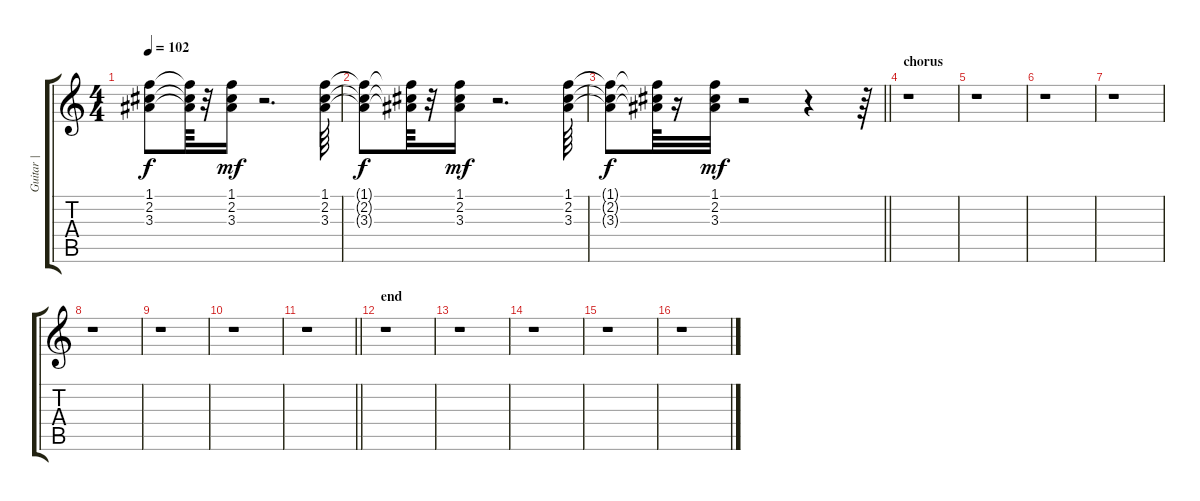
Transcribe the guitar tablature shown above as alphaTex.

\track ("Guitar |" "Guitar |") {instrument electricguitarjazz}
\staff {score tabs}
\tuning (E4 B3 G3 D3 A2 E2) {hide}
\ts (4 4)
\tempo 102
\clef g2
\ks c
(1.1{t} 2.2{t} 3.3{t}).8{dy f} (1.1{t} 2.2{t} 3.3{t}).64 r.32 (1.1 2.2 3.3).16{dy mf} r.2{d} (1.1 2.2 3.3).64 |
(1.1{t} 2.2{t} 3.3{t}).8{dy f} (1.1{t} 2.2{t} 3.3{t}).64 r.32 (1.1 2.2 3.3).16{dy mf} r.2{d} (1.1 2.2 3.3).64 |
\barLineRight lightlight
(1.1{t} 2.2{t} 3.3{t}).8{dy f} (1.1{t} 2.2{t} 3.3{t}).64 r.16 (1.1 2.2 3.3).32{dy mf} r.2 r.4 r.64 |
\section ("" "chorus")
r.1 |
r.1 |
r.1 |
r.1 |
r.1 |
r.1 |
r.1 |
\barLineRight lightlight
r.1 |
\section ("" "end")
r.1 |
r.1 |
r.1 |
r.1 |
r.1
